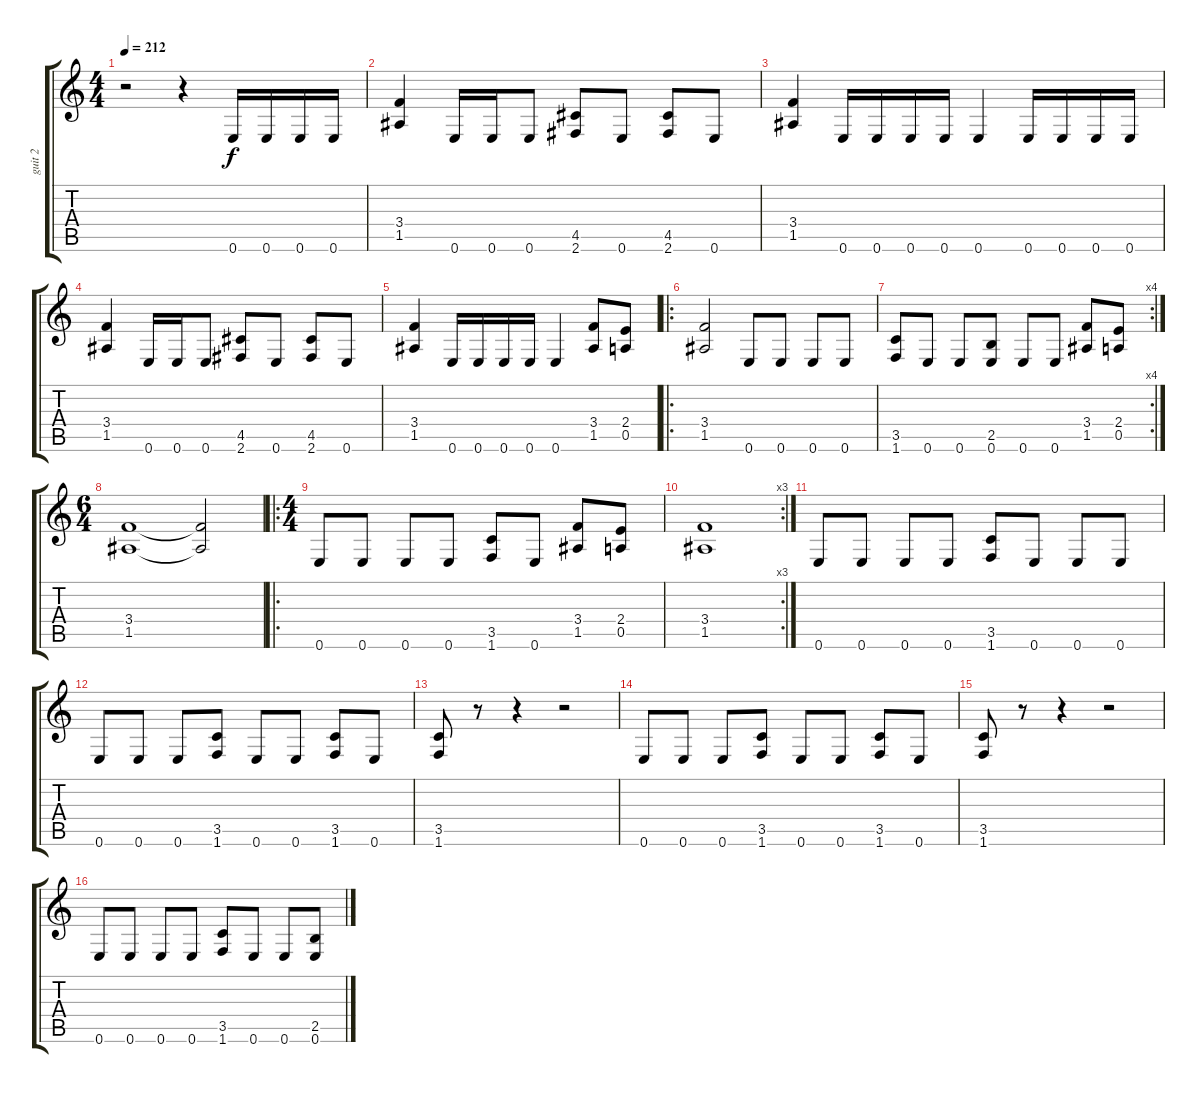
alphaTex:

\track ("guit 2" "guit 2") {instrument distortionguitar}
\staff {score tabs}
\tuning (E4 B3 G3 D3 A2 E2) {hide}
\ts (4 4)
\tempo 212
\clef g2
\ks c
r.2{dy f instrument distortionguitar} r.4 0.6.16 0.6.16 0.6.16 0.6.16 |
(3.4 1.5).4 0.6.16 0.6.16 0.6.8 (4.5 2.6).8 0.6.8 (4.5 2.6).8 0.6.8 |
(3.4 1.5).4 0.6.16 0.6.16 0.6.16 0.6.16 0.6.4 0.6.16 0.6.16 0.6.16 0.6.16 |
(3.4 1.5).4 0.6.16 0.6.16 0.6.8 (4.5 2.6).8 0.6.8 (4.5 2.6).8 0.6.8 |
(3.4 1.5).4 0.6.16 0.6.16 0.6.16 0.6.16 0.6.4 (3.4 1.5).8 (2.4 0.5).8 |
\ro
(3.4 1.5).2 0.6.8 0.6.8 0.6.8 0.6.8 |
\rc 4
(3.5 1.6).8 0.6.8 0.6.8 (2.5 0.6).8 0.6.8 0.6.8 (3.4 1.5).8 (2.4 0.5).8 |
\ts (6 4)
(3.4 1.5).1 (3.4{t} 1.5{t}).2 |
\ro
\ts (4 4)
0.6.8 0.6.8 0.6.8 0.6.8 (3.5 1.6).8 0.6.8 (3.4 1.5).8 (2.4 0.5).8 |
\rc 3
(3.4 1.5).1 |
0.6.8 0.6.8 0.6.8 0.6.8 (3.5 1.6).8 0.6.8 0.6.8 0.6.8 |
0.6.8 0.6.8 0.6.8 (3.5 1.6).8 0.6.8 0.6.8 (3.5 1.6).8 0.6.8 |
(3.5 1.6).8 r.8 r.4 r.2 |
0.6.8 0.6.8 0.6.8 (3.5 1.6).8 0.6.8 0.6.8 (3.5 1.6).8 0.6.8 |
(3.5 1.6).8 r.8 r.4 r.2 |
0.6.8 0.6.8 0.6.8 0.6.8 (3.5 1.6).8 0.6.8 0.6.8 (2.5 0.6).8
